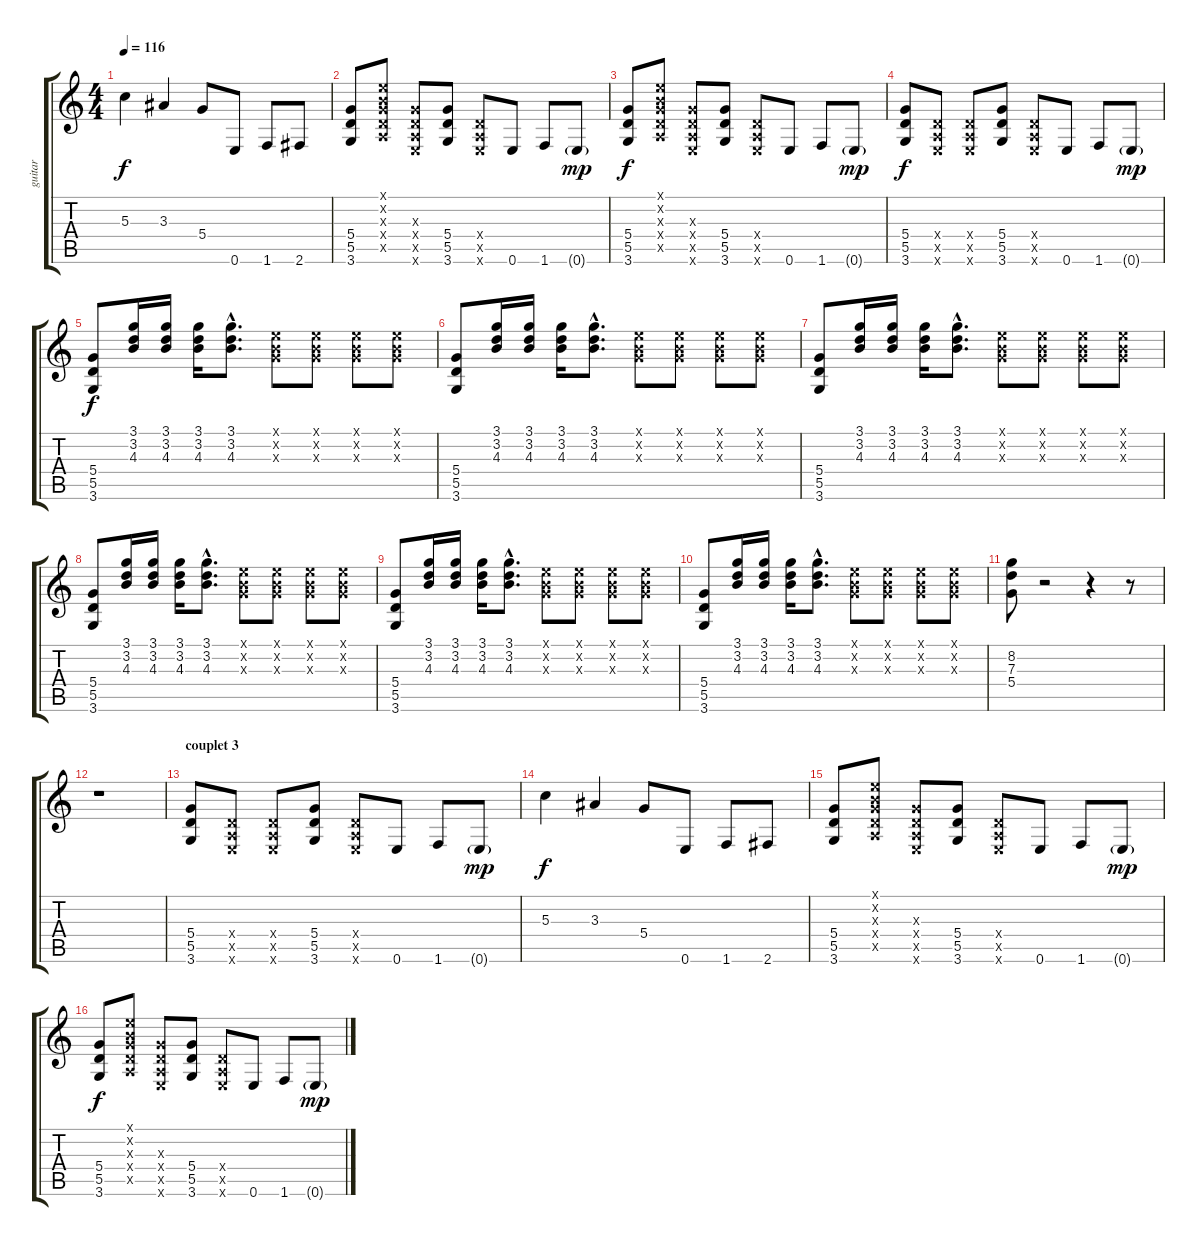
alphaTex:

\track ("guitar" "guitar") {instrument distortionguitar}
\staff {score tabs}
\tuning (E4 B3 G3 D3 A2 E2) {hide}
\ts (4 4)
\tempo 116
\clef g2
\ks c
5.3.4{dy f} 3.3.4 5.4.8 0.6.8 1.6.8 2.6.8 |
(5.4 5.5 3.6).8 (0.1{x} 0.2{x} 0.3{x} 0.4{x} 0.5{x}).8 (0.3{x} 0.4{x} 0.5{x} 0.6{x}).8 (5.4 5.5 3.6).8 (0.4{x} 0.5{x} 0.6{x}).8 0.6.8 1.6.8 0.6{g}.8{dy mp} |
(5.4 5.5 3.6).8{dy f} (0.1{x} 0.2{x} 0.3{x} 0.4{x} 0.5{x}).8 (0.3{x} 0.4{x} 0.5{x} 0.6{x}).8 (5.4 5.5 3.6).8 (0.4{x} 0.5{x} 0.6{x}).8 0.6.8 1.6.8 0.6{g}.8{dy mp} |
(5.4 5.5 3.6).8{dy f} (0.4{x} 0.5{x} 0.6{x}).8 (0.4{x} 0.5{x} 0.6{x}).8 (5.4 5.5 3.6).8 (0.4{x} 0.5{x} 0.6{x}).8 0.6.8 1.6.8 0.6{g}.8{dy mp} |
(5.4 5.5 3.6).8{dy f} (3.1 3.2 4.3).16 (3.1 3.2 4.3).16 (3.1 3.2 4.3).16 (3.1{hac} 3.2{hac} 4.3{hac}).8{d} (0.1{x} 0.2{x} 0.3{x}).8 (0.1{x} 0.2{x} 0.3{x}).8 (0.1{x} 0.2{x} 0.3{x}).8 (0.1{x} 0.2{x} 0.3{x}).8 |
(5.4 5.5 3.6).8 (3.1 3.2 4.3).16 (3.1 3.2 4.3).16 (3.1 3.2 4.3).16 (3.1{hac} 3.2{hac} 4.3{hac}).8{d} (0.1{x} 0.2{x} 0.3{x}).8 (0.1{x} 0.2{x} 0.3{x}).8 (0.1{x} 0.2{x} 0.3{x}).8 (0.1{x} 0.2{x} 0.3{x}).8 |
(5.4 5.5 3.6).8 (3.1 3.2 4.3).16 (3.1 3.2 4.3).16 (3.1 3.2 4.3).16 (3.1{hac} 3.2{hac} 4.3{hac}).8{d} (0.1{x} 0.2{x} 0.3{x}).8 (0.1{x} 0.2{x} 0.3{x}).8 (0.1{x} 0.2{x} 0.3{x}).8 (0.1{x} 0.2{x} 0.3{x}).8 |
(5.4 5.5 3.6).8 (3.1 3.2 4.3).16 (3.1 3.2 4.3).16 (3.1 3.2 4.3).16 (3.1{hac} 3.2{hac} 4.3{hac}).8{d} (0.1{x} 0.2{x} 0.3{x}).8 (0.1{x} 0.2{x} 0.3{x}).8 (0.1{x} 0.2{x} 0.3{x}).8 (0.1{x} 0.2{x} 0.3{x}).8 |
(5.4 5.5 3.6).8 (3.1 3.2 4.3).16 (3.1 3.2 4.3).16 (3.1 3.2 4.3).16 (3.1{hac} 3.2{hac} 4.3{hac}).8{d} (0.1{x} 0.2{x} 0.3{x}).8 (0.1{x} 0.2{x} 0.3{x}).8 (0.1{x} 0.2{x} 0.3{x}).8 (0.1{x} 0.2{x} 0.3{x}).8 |
(5.4 5.5 3.6).8 (3.1 3.2 4.3).16 (3.1 3.2 4.3).16 (3.1 3.2 4.3).16 (3.1{hac} 3.2{hac} 4.3{hac}).8{d} (0.1{x} 0.2{x} 0.3{x}).8 (0.1{x} 0.2{x} 0.3{x}).8 (0.1{x} 0.2{x} 0.3{x}).8 (0.1{x} 0.2{x} 0.3{x}).8 |
(8.2 7.3 5.4).8 r.2 r.4 r.8 |
r.1 |
\section ("" "couplet 3")
(5.4 5.5 3.6).8 (0.4{x} 0.5{x} 0.6{x}).8 (0.4{x} 0.5{x} 0.6{x}).8 (5.4 5.5 3.6).8 (0.4{x} 0.5{x} 0.6{x}).8 0.6.8 1.6.8 0.6{g}.8{dy mp} |
5.3.4{dy f} 3.3.4 5.4.8 0.6.8 1.6.8 2.6.8 |
(5.4 5.5 3.6).8 (0.1{x} 0.2{x} 0.3{x} 0.4{x} 0.5{x}).8 (0.3{x} 0.4{x} 0.5{x} 0.6{x}).8 (5.4 5.5 3.6).8 (0.4{x} 0.5{x} 0.6{x}).8 0.6.8 1.6.8 0.6{g}.8{dy mp} |
(5.4 5.5 3.6).8{dy f} (0.1{x} 0.2{x} 0.3{x} 0.4{x} 0.5{x}).8 (0.3{x} 0.4{x} 0.5{x} 0.6{x}).8 (5.4 5.5 3.6).8 (0.4{x} 0.5{x} 0.6{x}).8 0.6.8 1.6.8 0.6{g}.8{dy mp}
